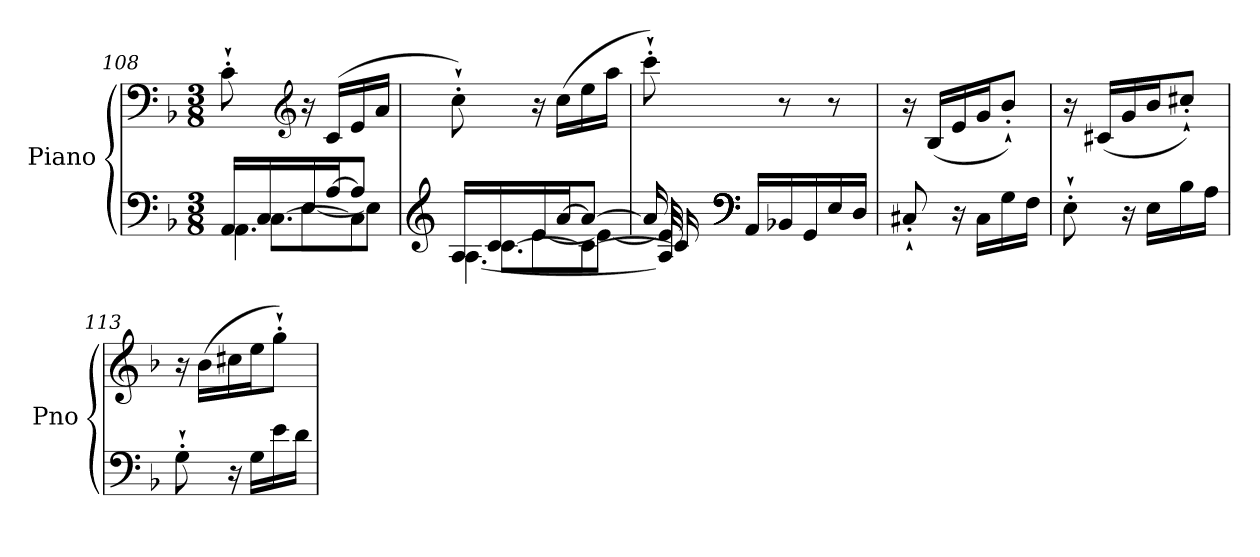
**kern	**kern
*part1	*part1
*staff2	*staff1
*I"Piano	*
*I'Pno	*
*clefF4	*clefF4
*k[b-]	*k[b-]
*M3/8	*M3/8
=108	=108
*^	*
*	*^	*
*	*	*^	*
16AA/LL	4.AA\	16ryy	8ryy	8c'`\
16C/	.	[8.C\L	.	.
*	*	*	*	*clefG2
16E/	.	.	[8E\L	16r
[16A/J	.	.	.	(>16c/LL
8A/J]	.	8C\J]	8E\J]	16e/
.	.	.	.	16a/JJ
!!LO:LB:g=z
=109	=109	=109	=109	=109
*clefG2	*	*	*	*
16A/LL	[4.A\	16ryy	8ryy	8cc'`\)
16c/	.	[8.c\L	.	.
16e/	.	.	[8e\L	16r
[16a/J	.	.	.	(>16cc\LL
8a/J_	.	8c\J_	8e\J_	16ee\
.	.	.	.	16aa\JJ
!!LO:LB:g=z
=110	=110	=110	=110	=110
16a/]	16A/]	16c/]	16e/]	8ccc'`\)
*clefF4	*	*	*	*
16AA/LL	4ryy	4ryy	4ryy	.
16BB-X/	.	.	.	8r
16GG/	.	.	.	.
16E/	.	.	.	8r
16D/JJ	16ryy	16ryy	16ryy	.
*v	*v	*v	*v	*
=111	=111
8C#X'`/	16r
.	(<16B-/LL
16r	16e/
16C#\LL	16g/J
16G\	8b-'`/J)
16F\JJ	.
=112	=112
8E'`\	16r
.	(<16c#X/LL
16r	16g/
16E\LL	16b-/J
16B-\	8cc#X'`/J)
16A\JJ	.
=113	=113
8G'`\	16r
.	(>16b-\LL
16r	16cc#X\
16G\LL	16ee\J
16e\	8gg'`\J)
16d\JJ	.
=	=
*-	*-
